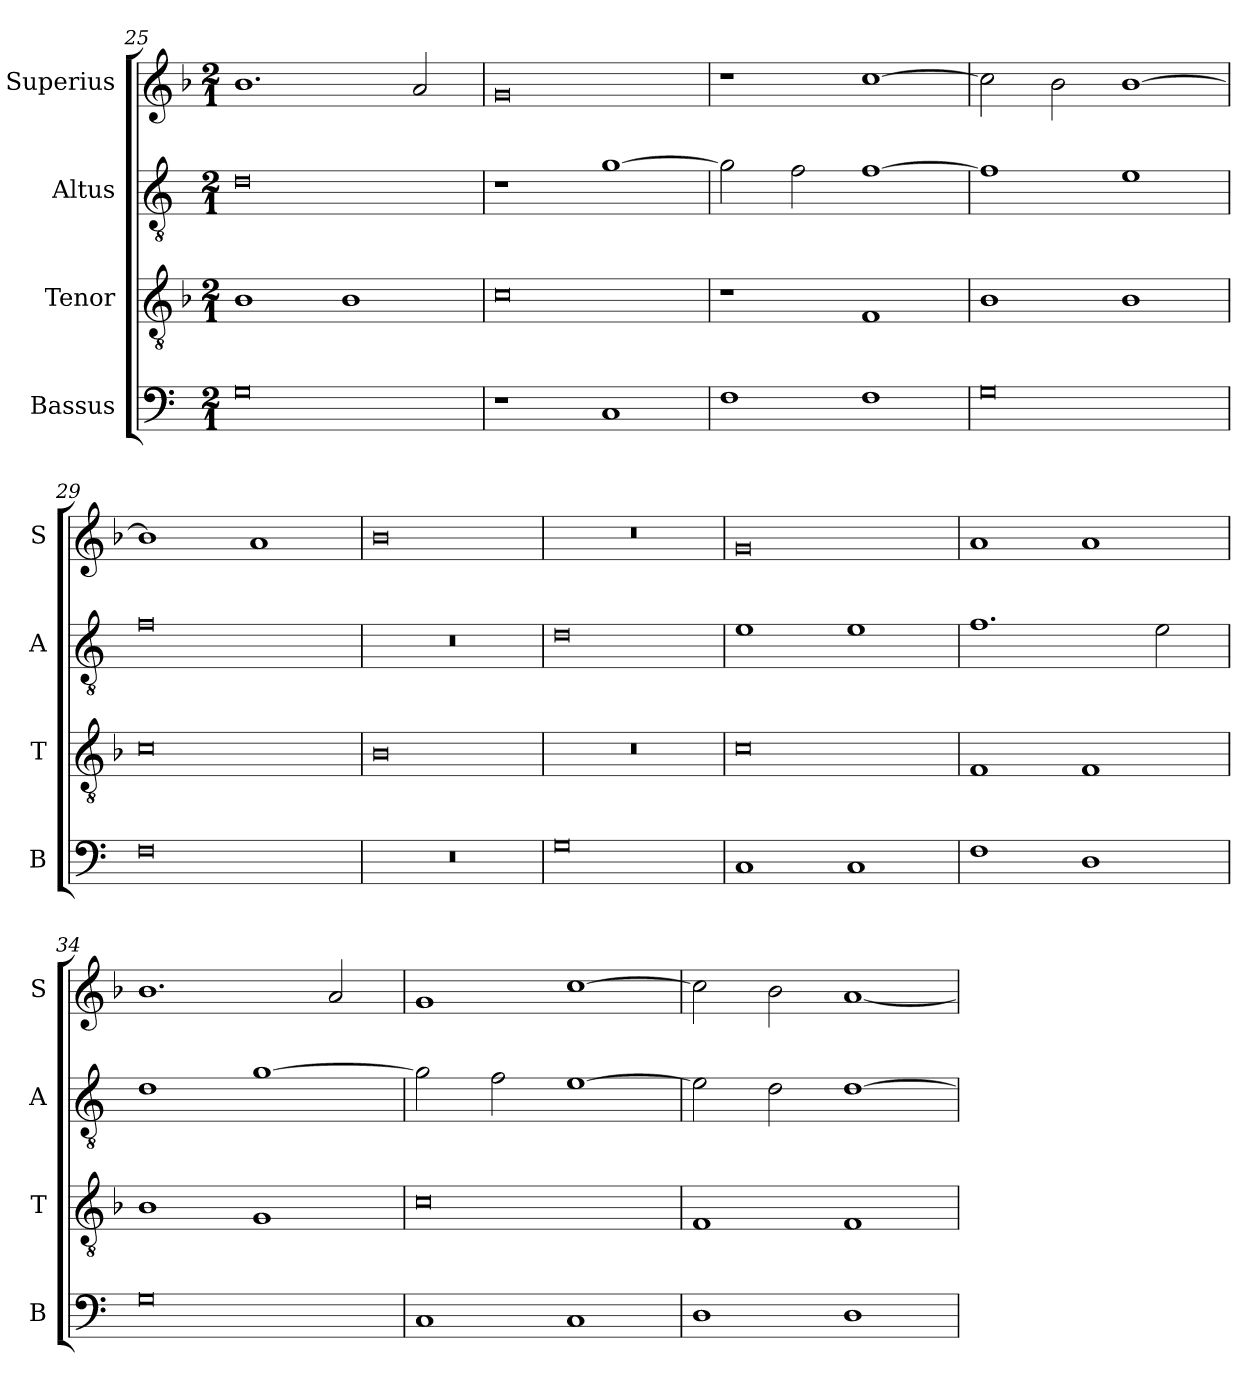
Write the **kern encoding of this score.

**kern	**kern	**kern	**kern
*part4	*part3	*part2	*part1
*staff4	*staff3	*staff2	*staff1
*I"Bassus	*I"Tenor	*I"Altus	*I"Superius
*I'B	*I'T	*I'A	*I'S
*clefF4	*clefGv2	*clefGv2	*clefG2
*k[]	*k[b-]	*k[]	*k[b-]
*M2/1	*M2/1	*M2/1	*M2/1
=25	=25	=25	=25
0G	1B-	0d	1.b-
.	1B-	.	.
.	.	.	2a/
=26	=26	=26	=26
1r	0c	1r	0g
1C	.	[1g	.
=27	=27	=27	=27
1F	1r	2g\]	1r
.	.	2f\	.
1F	1F	[1f	[1cc
=28	=28	=28	=28
0G	1B-	1f]	2cc\]
.	.	.	2b-\
.	1B-	1e	[1b-
=29	=29	=29	=29
0F	0c	0f	1b-]
.	.	.	1a
=30	=30	=30	=30
0r	0B-	0r	0b-
=31	=31	=31	=31
0G	0r	0d	0r
=32	=32	=32	=32
1C	0c	1e	0g
1C	.	1e	.
=33	=33	=33	=33
1F	1F	1.f	1a
1D	1F	.	1a
.	.	2e\	.
=34	=34	=34	=34
0G	1B-	1d	1.b-
.	1G	[1g	.
.	.	.	2a/
=35	=35	=35	=35
1C	0c	2g\]	1g
.	.	2f\	.
1C	.	[1e	[1cc
=36	=36	=36	=36
1D	1F	2e\]	2cc\]
.	.	2d\	2b-\
1D	1F	[1d	[1a
=	=	=	=
*-	*-	*-	*-
